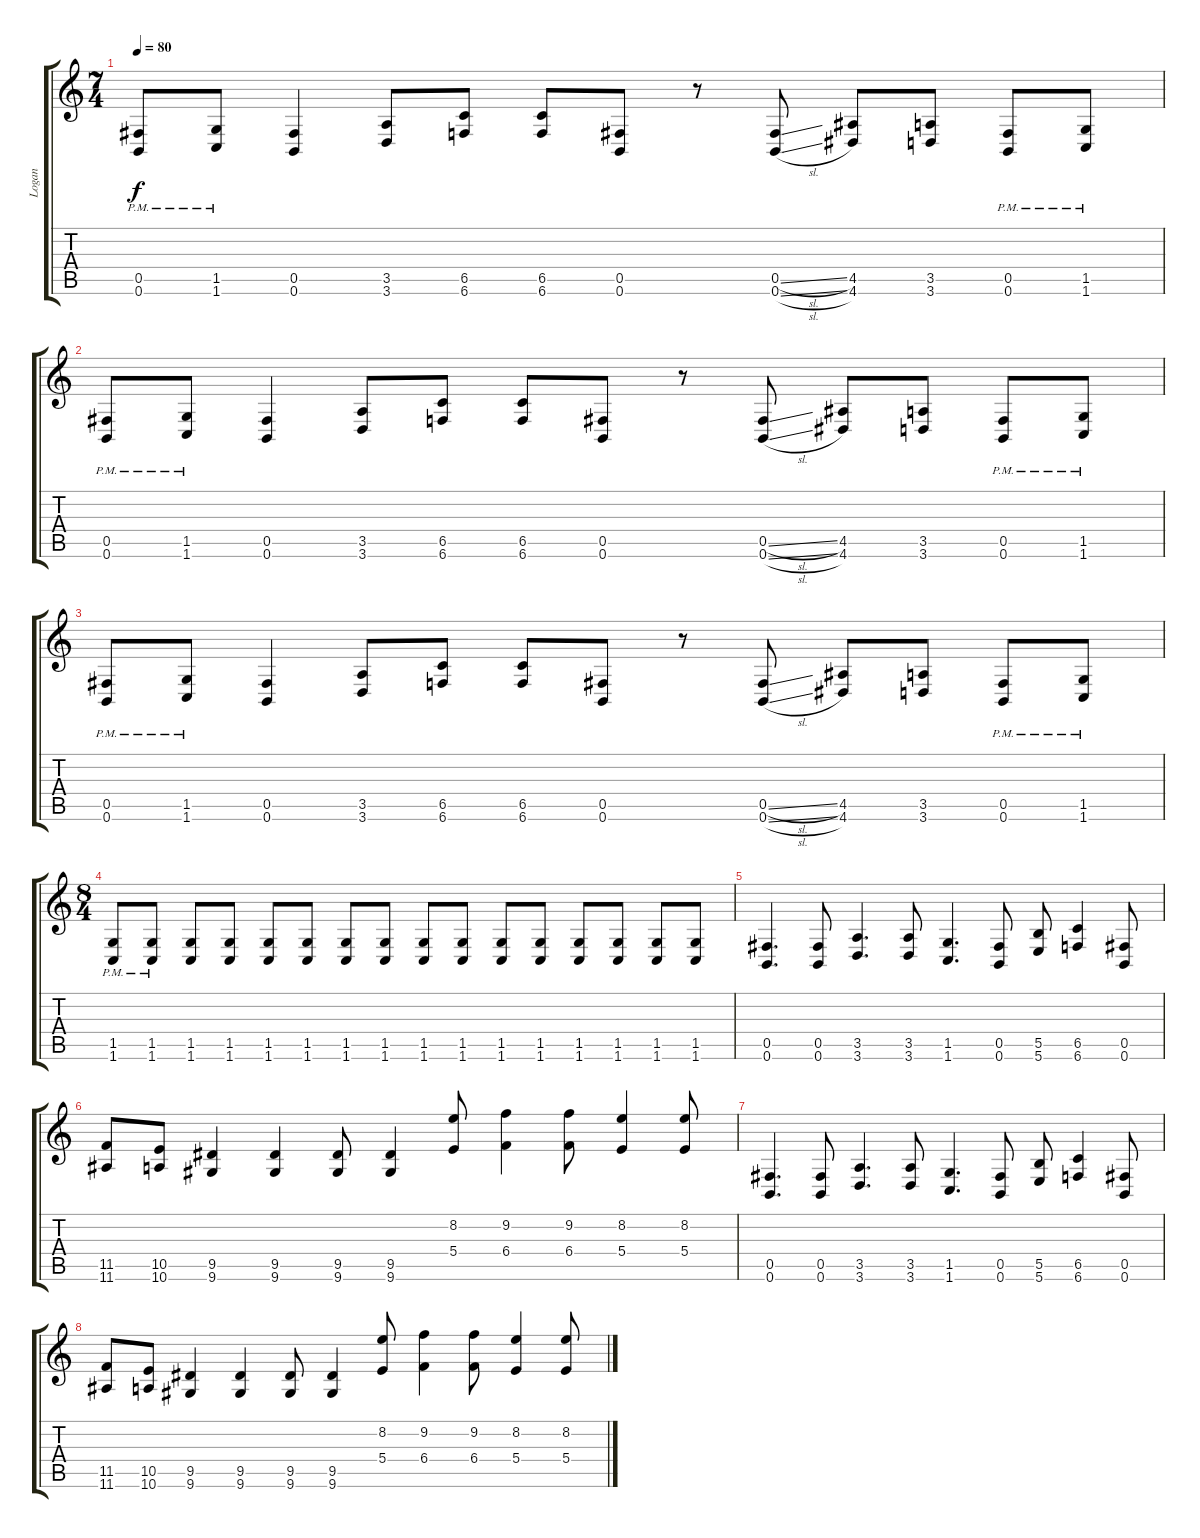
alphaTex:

\track ("Logan" "Logan") {instrument distortionguitar}
\staff {score tabs}
\tuning (Db4 Ab3 E3 B2 Gb2 B1) {hide}
\ts (7 4)
\tempo 80
\clef g2
\ks c
(0.5{pm} 0.6{pm}).8{dy f} (1.5{pm} 1.6{pm}).8 (0.5 0.6).4 (3.5 3.6).8 (6.5 6.6).8 (6.5 6.6).8 (0.5 0.6).8 r.8 (0.5{sl} 0.6{sl}).8 (4.5 4.6).8 (3.5 3.6).8 (0.5{pm} 0.6{pm}).8 (1.5{pm} 1.6{pm}).8 |
(0.5{pm} 0.6{pm}).8 (1.5{pm} 1.6{pm}).8 (0.5 0.6).4 (3.5 3.6).8 (6.5 6.6).8 (6.5 6.6).8 (0.5 0.6).8 r.8 (0.5{sl} 0.6{sl}).8 (4.5 4.6).8 (3.5 3.6).8 (0.5{pm} 0.6{pm}).8 (1.5{pm} 1.6{pm}).8 |
(0.5{pm} 0.6{pm}).8 (1.5{pm} 1.6{pm}).8 (0.5 0.6).4 (3.5 3.6).8 (6.5 6.6).8 (6.5 6.6).8 (0.5 0.6).8 r.8 (0.5{sl} 0.6{sl}).8 (4.5 4.6).8 (3.5 3.6).8 (0.5{pm} 0.6{pm}).8 (1.5{pm} 1.6{pm}).8 |
\ts (8 4)
(1.5{pm} 1.6{pm}).8 (1.5{pm} 1.6{pm}).8 (1.5 1.6).8 (1.5 1.6).8 (1.5 1.6).8 (1.5 1.6).8 (1.5 1.6).8 (1.5 1.6).8 (1.5 1.6).8 (1.5 1.6).8 (1.5 1.6).8 (1.5 1.6).8 (1.5 1.6).8 (1.5 1.6).8 (1.5 1.6).8 (1.5 1.6).8 |
(0.5 0.6).4{d} (0.5 0.6).8 (3.5 3.6).4{d} (3.5 3.6).8 (1.5 1.6).4{d} (0.5 0.6).8 (5.5 5.6).8 (6.5 6.6).4 (0.5 0.6).8 |
(11.5 11.6).8 (10.5 10.6).8 (9.5 9.6).4 (9.5 9.6).4 (9.5 9.6).8 (9.5 9.6).4 (8.2 5.4).8 (9.2 6.4).4 (9.2 6.4).8 (8.2 5.4).4 (8.2 5.4).8 |
(0.5 0.6).4{d} (0.5 0.6).8 (3.5 3.6).4{d} (3.5 3.6).8 (1.5 1.6).4{d} (0.5 0.6).8 (5.5 5.6).8 (6.5 6.6).4 (0.5 0.6).8 |
(11.5 11.6).8 (10.5 10.6).8 (9.5 9.6).4 (9.5 9.6).4 (9.5 9.6).8 (9.5 9.6).4 (8.2 5.4).8 (9.2 6.4).4 (9.2 6.4).8 (8.2 5.4).4 (8.2 5.4).8
